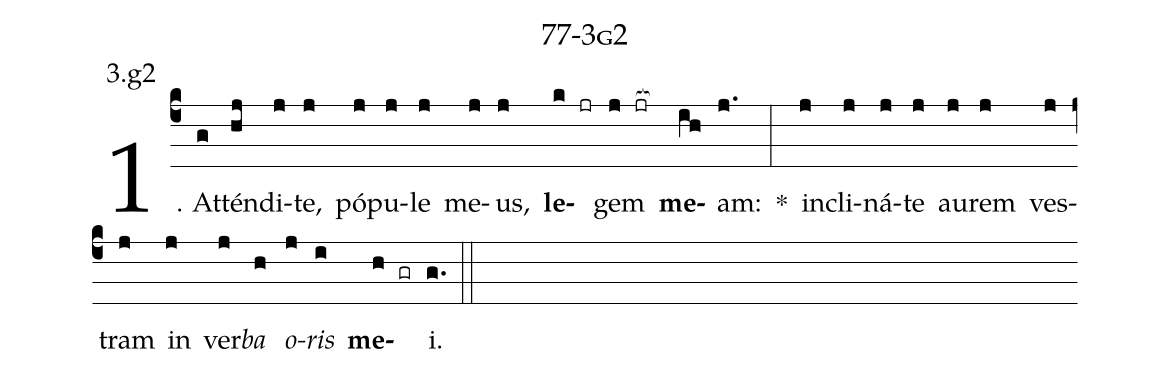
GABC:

name: 77-3g2;
annotation: 3.g2;
%%
(c4)1. At(g)tén(hj)di(j)te,(j) pó(j)pu(j)le(j) me(j)us,(j) <b>le</b>(k jr)gem(j jr[ocb:1{]) <b>me</b>(ih[ocb:0}])am:(j.) *(:) in(j)cli(j)ná(j)te(j) au(j)rem(j) ves(j)tram(j) in(j) ver(j)<i>ba</i>(h) <i>o</i>(j)<i>ris</i>(i) <b>me</b>(h gr)i.(g.) (::)
